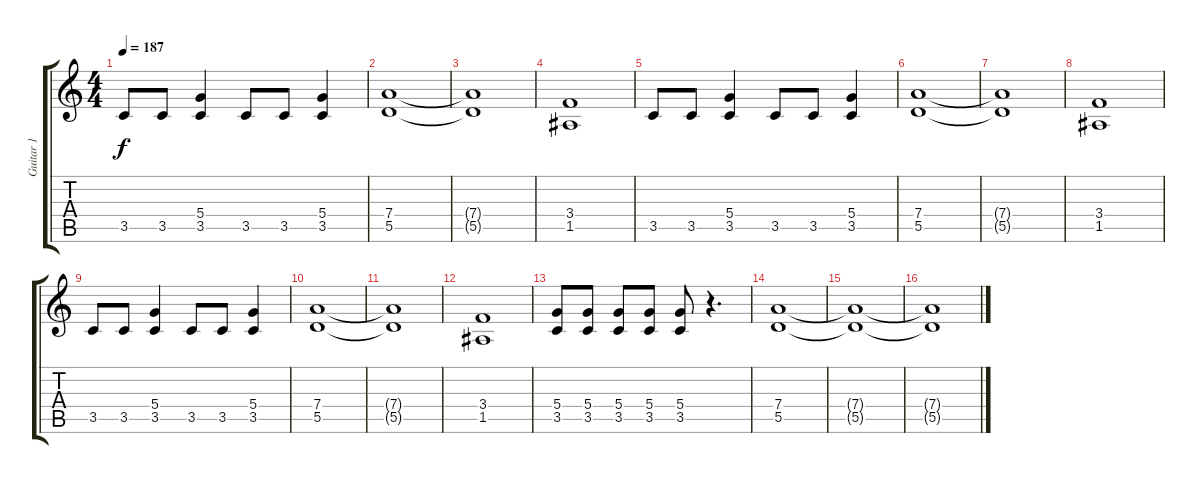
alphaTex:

\track ("Guitar 1" "Guitar 1") {instrument distortionguitar}
\staff {score tabs}
\tuning (E4 B3 G3 D3 A2 E2) {hide}
\ts (4 4)
\tempo 187
\clef g2
\ks c
3.5.8{dy f} 3.5.8 (5.4 3.5).4 3.5.8 3.5.8 (5.4 3.5).4 |
(7.4 5.5).1 |
(7.4{t} 5.5{t}).1 |
(3.4 1.5).1 |
3.5.8 3.5.8 (5.4 3.5).4 3.5.8 3.5.8 (5.4 3.5).4 |
(7.4 5.5).1 |
(7.4{t} 5.5{t}).1 |
(3.4 1.5).1 |
3.5.8 3.5.8 (5.4 3.5).4 3.5.8 3.5.8 (5.4 3.5).4 |
(7.4 5.5).1 |
(7.4{t} 5.5{t}).1 |
(3.4 1.5).1 |
(5.4 3.5).8 (5.4 3.5).8 (5.4 3.5).8 (5.4 3.5).8 (5.4 3.5).8 r.4{d} |
(7.4 5.5).1 |
(7.4{t} 5.5{t}).1 |
(7.4{t} 5.5{t}).1
